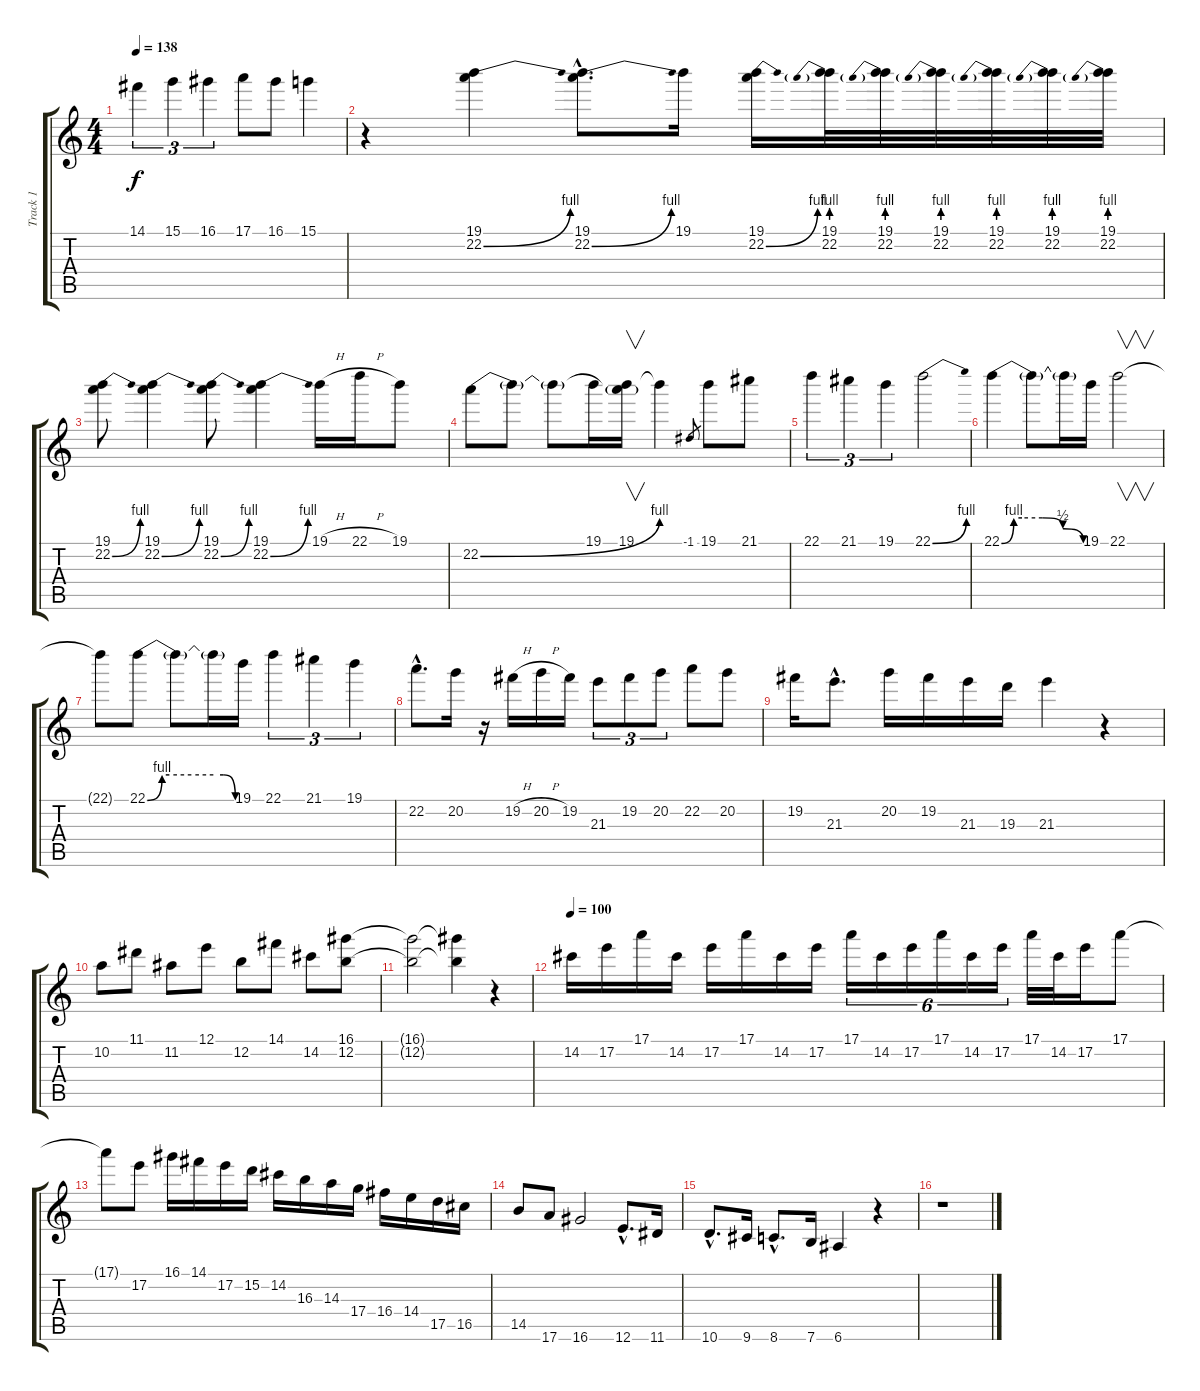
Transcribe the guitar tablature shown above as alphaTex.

\track ("Track 1" "Track 1") {instrument distortionguitar}
\staff {score tabs}
\tuning (E4 B3 G3 D3 A2 E2) {hide}
\ts (4 4)
\tempo 138
\clef g2
\ks c
14.1.4{tu (3 2) dy f} 15.1.4{tu (3 2)} 16.1.4{tu (3 2)} 17.1.8 16.1.8 15.1.4 |
r.4 (19.1 22.2{be (bend 0 0 60 4)}).4 (19.1{hac} 22.2{be (bend 0 0 60 4) hac}).8{d} 19.1.16 (19.1 22.2{be (bend 0 0 60 4)}).16 (19.1 22.2{be (prebend 0 4 60 4)}).32 (19.1 22.2{be (prebend 0 4 60 4)}).32 (19.1 22.2{be (prebend 0 4 60 4)}).32 (19.1 22.2{be (prebend 0 4 60 4)}).32 (19.1 22.2{be (prebend 0 4 60 4)}).32 (19.1 22.2{be (prebend 0 4 60 4)}).32 |
(19.1 22.2{be (bend 0 0 60 4)}).8 (19.1 22.2{be (bend 0 0 60 4)}).4 (19.1 22.2{be (bend 0 0 60 4)}).8 (19.1 22.2{be (bend 0 0 60 4)}).4 19.1{h}.16 22.1{h}.16 19.1.8 |
22.2{be (bend 0 0 60 4)}.8 22.2{t}.8 22.2{t}.8 19.1.16 (19.1 22.2{t}).16{v} 19.1{t}.4 -1.1.8{gr} 19.1.8 21.1.8 |
22.1.4{tu (3 2)} 21.1.4{tu (3 2)} 19.1.4{tu (3 2)} 22.1{be (bend 0 0 60 4)}.2 |
22.1{be (custom 0 0 9 4 15 4 30 4 45 2 60 0)}.4 22.1{t}.8 22.1{t}.16 19.1.16 22.1.2{v} |
22.1{t}.8 22.1{be (custom 0 0 10 4 15 4 30 4 45 4 52 4 60 0)}.8 22.1{t}.8 22.1{t}.16 19.1.16 22.1.4{tu (3 2)} 21.1.4{tu (3 2)} 19.1.4{tu (3 2)} |
22.2{hac}.8{d} 20.2.16 r.16 19.2{h}.16 20.2{h}.16 19.2.16 21.3.8{tu (3 2)} 19.2.8{tu (3 2)} 20.2.8{tu (3 2)} 22.2.8 20.2.8 |
19.2.16 21.3{hac}.8{d} 20.2.16 19.2.16 21.3.16 19.3.16 21.3.4 r.4 |
10.2.8 11.1.8 11.2.8 12.1.8 12.2.8 14.1.8 14.2.8 (16.1 12.2).8 |
(16.1{t} 12.2{t}).2 (16.1{t} 12.2{t}).4 r.4 |
\tempo 100
14.2.16 17.2.16 17.1.16 14.2.16 17.2.16 17.1.16 14.2.16 17.2.16 17.1.16{tu (6 4)} 14.2.16{tu (6 4)} 17.2.16{tu (6 4)} 17.1.16{tu (6 4)} 14.2.16{tu (6 4)} 17.2.16{tu (6 4)} 17.1.32 14.2.32 17.2.16 17.1.8 |
17.1{t}.8 17.2.8 16.1.16 14.1.16 17.2.16 15.2.16 14.2.16 16.3.16 14.3.16 17.4.16 16.4.16 14.4.16 17.5.16 16.5.16 |
14.5.8 17.6.8 16.6.2 12.6{hac}.8{d} 11.6.16 |
10.6{hac}.8{d} 9.6.16 8.6{hac}.8{d} 7.6.16 6.6.4 r.4 |
r.1
